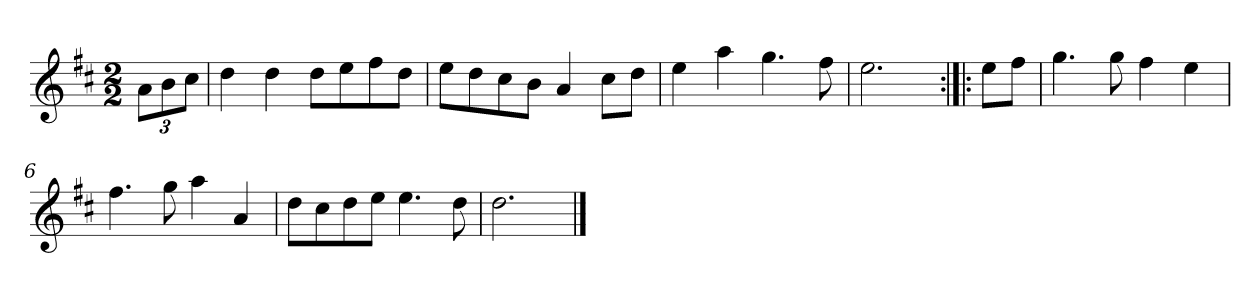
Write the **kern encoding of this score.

**kern
*part1
*staff1
*clefG2
*k[f#c#]
*D:
*M2/2
*MM120
=
12a\L
12b\
12cc#\J
=1
4dd
4dd
8dd\L
8ee\
8ff#\
8dd\J
=2
8ee\L
8dd\
8cc#\
8b\J
4a
8cc#\L
8dd\J
=3
4ee
4aa
4.gg
8ff#
=4
2.ee
=:|!|:
8ee\L
8ff#\J
=5
4.gg
8gg
4ff#
4ee
=6
4.ff#
8gg
4aa
4a
=7
8dd\L
8cc#\
8dd\
8ee\J
4.ee
8dd
=8
2.dd
==
*-
